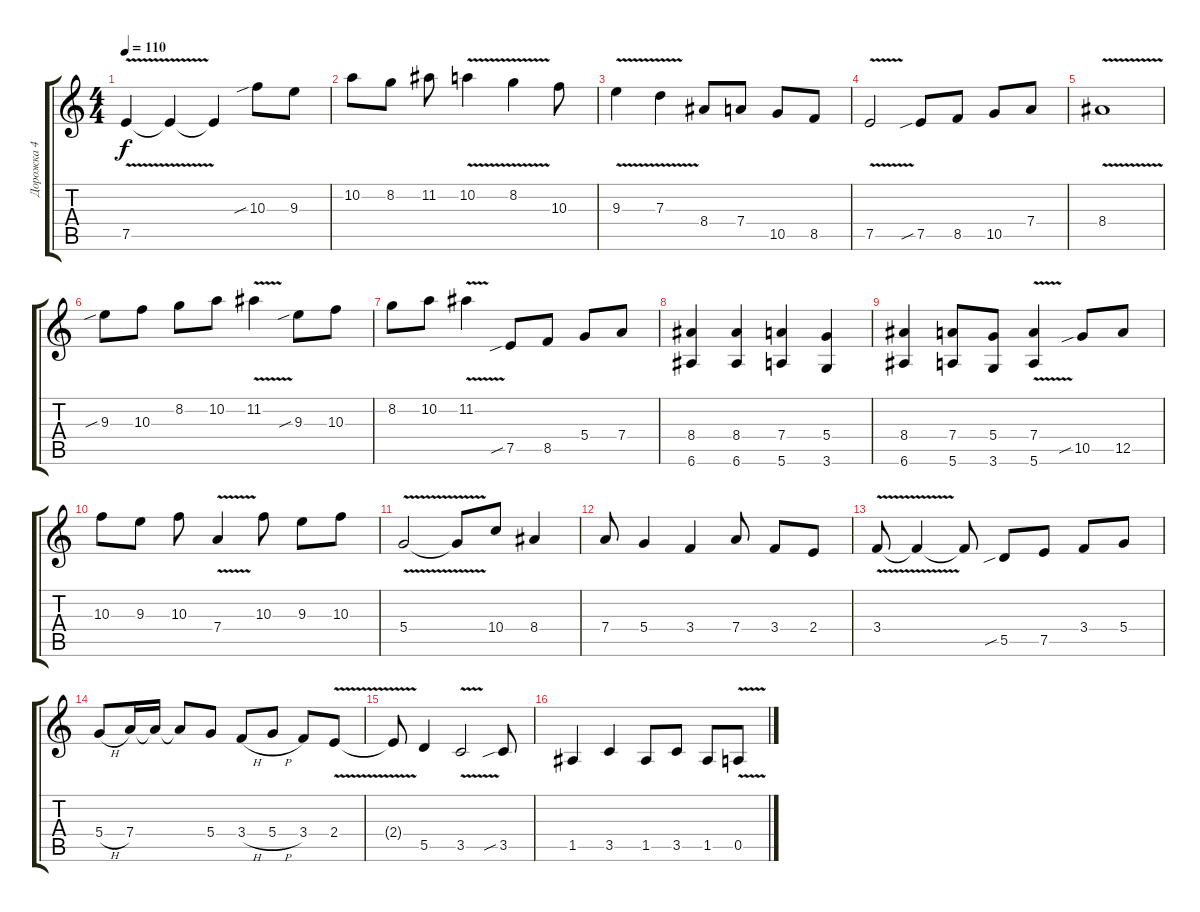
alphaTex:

\track ("Дорожка 4" "Дорожка 4") {solo instrument overdrivenguitar}
\staff {score tabs}
\tuning (E4 B3 G3 D3 A2 E2) {hide}
\ts (4 4)
\tempo 110
\clef g2
\ks c
7.5{v}.4{dy f} 7.5{t}.4 7.5{t}.4 10.3{sib}.8 9.3.8 |
10.2.8 8.2.8 11.2.8 10.2{v}.4 8.2{v}.4 10.3.8 |
9.3{v}.4 7.3{v}.4 8.4.8 7.4.8 10.5.8 8.5.8 |
7.5{v}.2 7.5{sib}.8 8.5.8 10.5.8 7.4.8 |
8.4{v}.1 |
9.3{sib}.8 10.3.8 8.2.8 10.2.8 11.2{v}.4 9.3{sib}.8 10.3.8 |
8.2.8 10.2.8 11.2{v}.4 7.5{sib}.8 8.5.8 5.4.8 7.4.8 |
(8.4 6.6).4 (8.4 6.6).4 (7.4 5.6).4 (5.4 3.6).4 |
(8.4 6.6).4 (7.4 5.6).8 (5.4 3.6).8 (7.4 5.6{v}).4 10.5{sib}.8 12.5.8 |
10.3.8 9.3.8 10.3.8 7.4{v}.4 10.3.8 9.3.8 10.3.8 |
5.4{v}.2 5.4{t}.8 10.4.8 8.4.4 |
7.4.8 5.4.4 3.4.4 7.4.8 3.4.8 2.4.8 |
3.4{v}.8 3.4{t}.4 3.4{t}.8 5.5{sib}.8 7.5.8 3.4.8 5.4.8 |
5.4{h}.8 7.4.16 7.4{t}.16 7.4{t}.8 5.4.8 3.4{h}.8 5.4{h}.8 3.4.8 2.4{v}.8 |
2.4{t}.8 5.5.4 3.5{v}.2 3.5{sib}.8 |
1.5.4 3.5.4 1.5.8 3.5.8 1.5.8 0.5{v}.8
